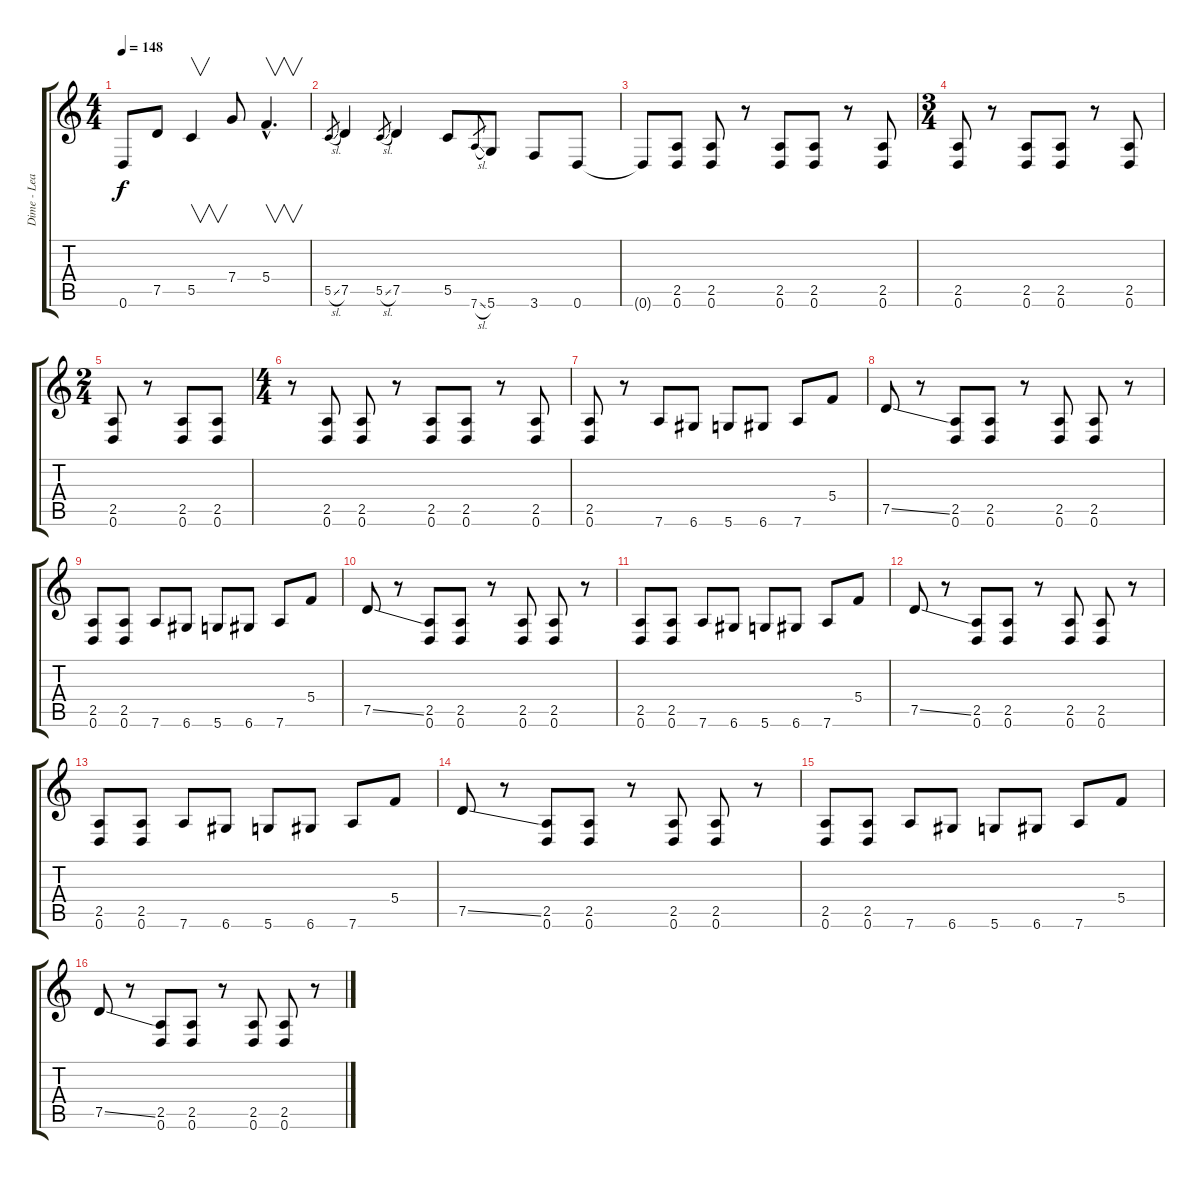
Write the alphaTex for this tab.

\track ("Dime - Lead Guitar" "Dime - Lea") {instrument distortionguitar}
\staff {score tabs}
\tuning (D4 A3 F3 C3 G2 D2) {hide}
\ts (4 4)
\tempo 148
\clef g2
\ks c
0.6{t}.8{dy f} 7.5.8 5.5.4{v} 7.4.8 5.4{hac}.4{v d} |
5.5{sl}.8{gr} 7.5.4 5.5{sl}.8{gr} 7.5.4 5.5.8 7.6{sl}.8{gr} 5.6.8 3.6.8 0.6.8 |
0.6{t}.8 (2.5 0.6).8 (2.5 0.6).8 r.8 (2.5 0.6).8 (2.5 0.6).8 r.8 (2.5 0.6).8 |
\ts (3 4)
(2.5 0.6).8 r.8 (2.5 0.6).8 (2.5 0.6).8 r.8 (2.5 0.6).8 |
\ts (2 4)
(2.5 0.6).8 r.8 (2.5 0.6).8 (2.5 0.6).8 |
\ts (4 4)
r.8 (2.5 0.6).8 (2.5 0.6).8 r.8 (2.5 0.6).8 (2.5 0.6).8 r.8 (2.5 0.6).8 |
(2.5 0.6).8 r.8 7.6.8 6.6.8 5.6.8 6.6.8 7.6.8 5.4.8 |
7.5{ss}.8 r.8 (2.5 0.6).8 (2.5 0.6).8 r.8 (2.5 0.6).8 (2.5 0.6).8 r.8 |
(2.5 0.6).8 (2.5 0.6).8 7.6.8 6.6.8 5.6.8 6.6.8 7.6.8 5.4.8 |
7.5{ss}.8 r.8 (2.5 0.6).8 (2.5 0.6).8 r.8 (2.5 0.6).8 (2.5 0.6).8 r.8 |
(2.5 0.6).8 (2.5 0.6).8 7.6.8 6.6.8 5.6.8 6.6.8 7.6.8 5.4.8 |
7.5{ss}.8{volume 8} r.8 (2.5 0.6).8 (2.5 0.6).8 r.8 (2.5 0.6).8 (2.5 0.6).8 r.8 |
(2.5 0.6).8 (2.5 0.6).8 7.6.8 6.6.8 5.6.8 6.6.8 7.6.8 5.4.8 |
7.5{ss}.8{volume 5} r.8 (2.5 0.6).8 (2.5 0.6).8 r.8 (2.5 0.6).8 (2.5 0.6).8 r.8 |
(2.5 0.6).8 (2.5 0.6).8 7.6.8 6.6.8 5.6.8 6.6.8 7.6.8 5.4.8 |
7.5{ss}.8{volume 3} r.8 (2.5 0.6).8 (2.5 0.6).8 r.8 (2.5 0.6).8 (2.5 0.6).8 r.8
